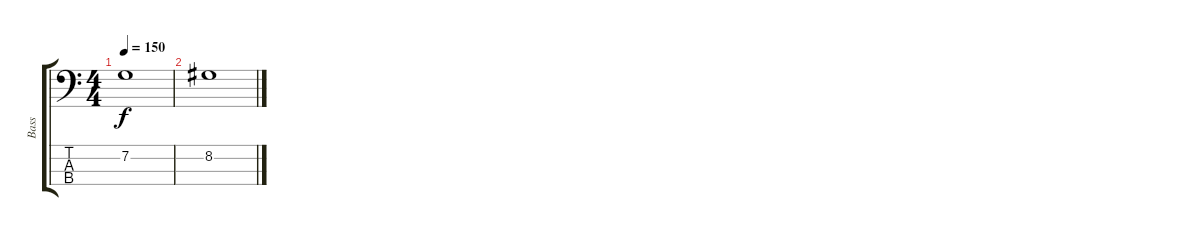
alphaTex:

\track ("Bass" "Bass") {instrument electricbassfinger}
\staff {score tabs}
\tuning (F2 C2 G1 D1) {hide}
\ts (4 4)
\tempo 150
\clef f4
\ks c
7.2.1{dy f} |
8.2.1
